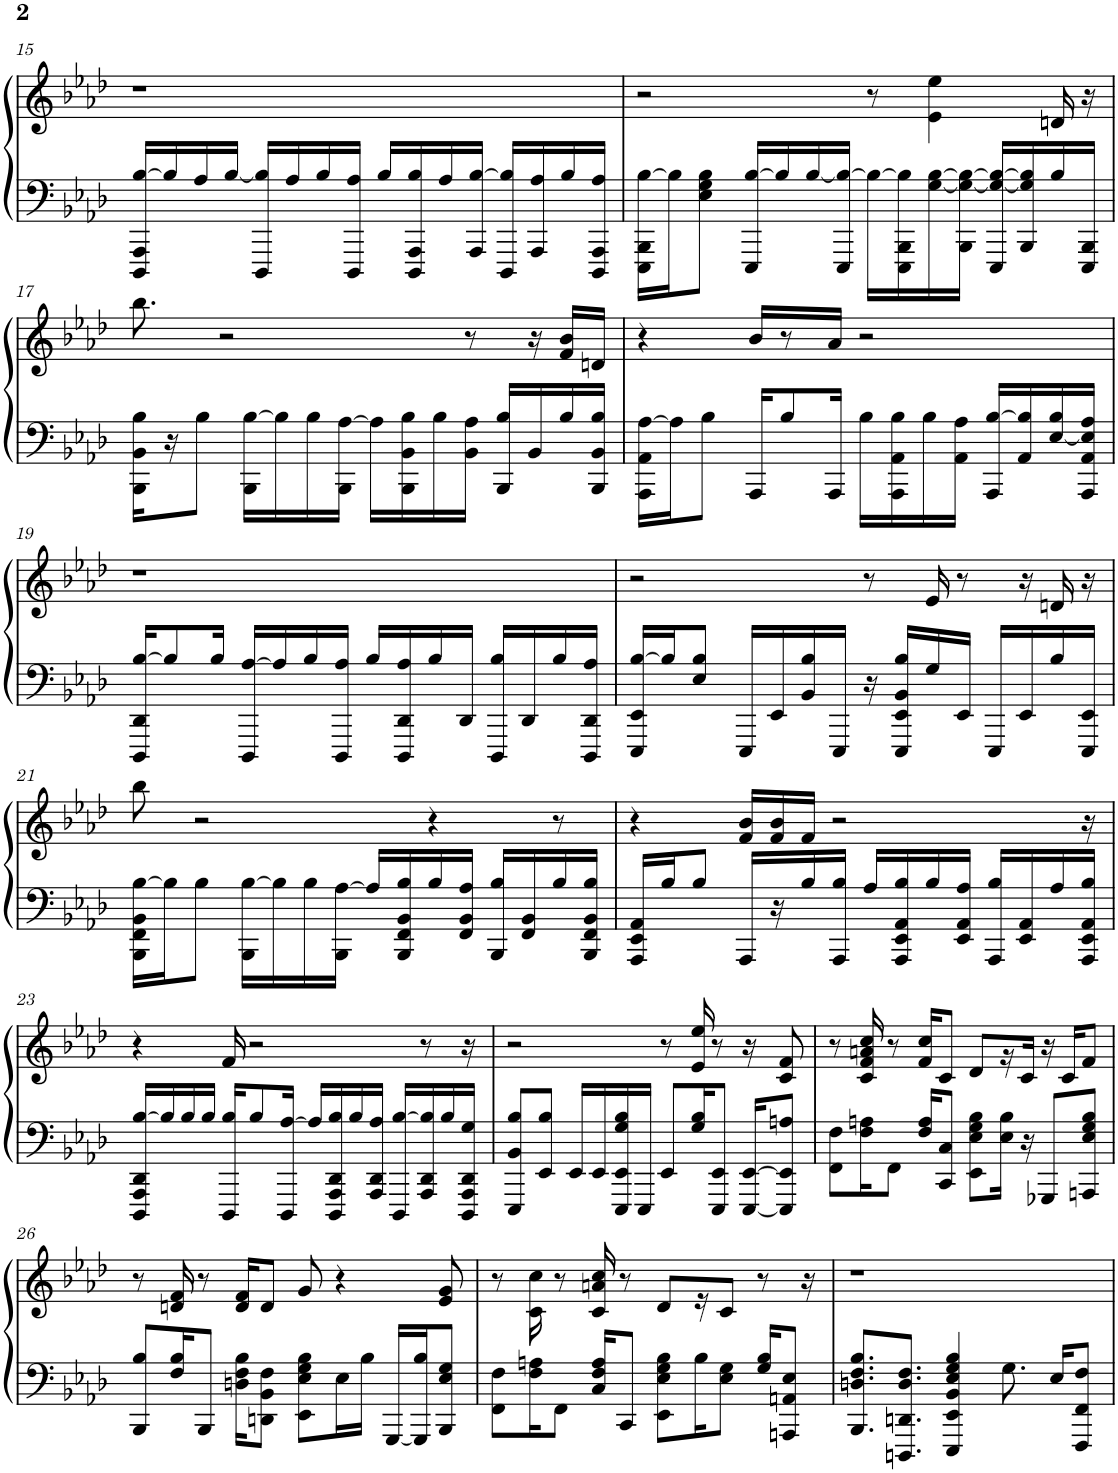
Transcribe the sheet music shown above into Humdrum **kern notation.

**kern	**kern
*part1	*part1
*staff2	*staff1
*I"Piano	*
*I'Pno	*
!!LO:PB:g=z
*clefF4	*clefG2
*k[b-e-a-d-]	*k[b-e-a-d-]
*A-:	*A-:
*M4/4	*M4/4
=15	=15
16DDD-/ 16AAA-/ [16B-/LL	1r
16B-/]	.
16A-/	.
[16B-/JJ	.
16DDD-/ 16B-/]LL	.
16A-/	.
16B-/	.
16DDD-/ 16A-/JJ	.
16B-/LL	.
16DDD-/ 16AAA-/ 16B-/	.
16A-/	.
16AAA-/ [16B-/JJ	.
16DDD-/ 16B-/]LL	.
16AAA-/ 16A-/	.
16B-/	.
16DDD-/ 16AAA-/ 16A-/JJ	.
=16	=16
16EEE-\ 16BBB-\ [16B-\LL	2r
16B-\J]	.
8E-\ 8G\ 8B-\J	.
16EEE-/ [16B-/LL	.
16B-/]	.
[16B-/	.
16EEE-/ 16B-/_JJ	.
16B-\LL_	8r
16EEE-\ 16BBB-\ 16B-\]	.
[16G\ [16B-\	4e-\ 4ee-\
16BBB-\ 16G\_ 16B-\_JJ	.
16EEE-/ 16G/_ 16B-/_LL	.
16BBB-/ 16G/] 16B-/]	.
16B-/	16dn/
16EEE-/ 16BBB-/JJ	16r
!!LO:LB:g=z
=17	=17
16BBB-\ 16BB-\ 16B-\LL	8.bb-\
16r	.
8B-\J	.
.	2r
16BBB-\ [16B-\LL	.
16B-\]	.
16B-\	.
16BBB-\ [16A-\JJ	.
16A-\LL]	.
16BBB-\ 16BB-\ 16B-\	.
16B-\	.
16BB-\ 16A-\JJ	8r
16BBB-/ 16B-/LL	.
16BB-/	16r
16B-/	16f/ 16b-/LL
16BBB-/ 16BB-/ 16B-/JJ	16dn/JJ
=18	=18
16AAA-\ 16AA-\ [16A-\LL	4r
16A-\J]	.
8B-\J	.
16AAA-/KL	16b-/KL
8B-/	8r
16AAA-/Jk	16a-/Jk
16B-\LL	2r
16AAA-\ 16AA-\ 16B-\	.
16B-\	.
16AA-\ 16A-\JJ	.
16AAA-/ [16B-/LL	.
16AA-/ 16B-/]	.
[16E-/ 16B-/	.
16AAA-/ 16AA-/ 16E-/] 16A-/JJ	.
!!LO:LB:g=z
=19	=19
16DDD-/ 16DD-/ [16B-/KL	1r
8B-/]	.
16B-/Jk	.
16DDD-/ [16A-/LL	.
16A-/]	.
16B-/	.
16DDD-/ 16A-/JJ	.
16B-/LL	.
16DDD-/ 16DD-/ 16A-/	.
16B-/	.
16DD-/JJ	.
16DDD-/ 16B-/LL	.
16DD-/	.
16B-/	.
16DDD-/ 16DD-/ 16A-/JJ	.
=20	=20
16EEE-/ 16EE-/ [16B-/LL	2r
16B-/J]	.
8E-/ 8B-/J	.
16EEE-/LL	.
16EE-/	.
16BB-/ 16B-/	.
16EEE-/JJ	.
16r	8r
16EEE-/ 16EE-/ 16BB-/ 16B-/LL	.
16G/	16e-/
16EE-/JJ	8r
16EEE-/LL	.
16EE-/	16r
16B-/	16dn/
16EEE-/ 16EE-/JJ	16r
!!LO:LB:g=z
=21	=21
16BBB-\ 16FF\ 16BB-\ [16B-\LL	8bb-\
16B-\J]	.
8B-\J	2r
16BBB-\ [16B-\LL	.
16B-\]	.
16B-\	.
16BBB-\ [16A-\JJ	.
16A-/LL]	.
16BBB-/ 16FF/ 16BB-/ 16B-/	.
16B-/	4r
16FF/ 16BB-/ 16A-/JJ	.
16BBB-/ 16B-/LL	.
16FF/ 16BB-/	.
16B-/	8r
16BBB-/ 16FF/ 16BB-/ 16B-/JJ	.
=22	=22
16AAA-/ 16EE-/ 16AA-/LL	4r
16B-/J	.
8B-/J	.
16AAA-/LL	16f/ 16b-/LL
16r	16f/ 16b-/
16B-/	16f/JJ
16AAA-/ 16B-/JJ	2r
16A-/LL	.
16AAA-/ 16EE-/ 16AA-/ 16B-/	.
16B-/	.
16EE-/ 16AA-/ 16A-/JJ	.
16AAA-/ 16B-/LL	.
16EE-/ 16AA-/	.
16A-/	.
16AAA-/ 16EE-/ 16AA-/ 16B-/JJ	16r
!!LO:LB:g=z
=23	=23
16DDD-/ 16AAA-/ 16DD-/ [16B-/LL	4r
16B-/]	.
16B-/	.
16B-/JJ	.
16DDD-/ 16B-/KL	16f/
8B-/	2r
16DDD-/ [16A-/Jk	.
16A-/LL]	.
16DDD-/ 16AAA-/ 16DD-/ 16B-/	.
16B-/	.
16AAA-/ 16DD-/ 16A-/JJ	.
16DDD-/ [16B-/LL	.
16AAA-/ 16DD-/ 16B-/]	8r
16B-/	.
16DDD-/ 16AAA-/ 16DD-/ 16G/JJ	16r
=24	=24
8EEE-/ 8BB-/ 8B-/L	2r
8EE-/ 8B-/J	.
16EE-/LL	.
16EE-/	.
16EEE-/ 16EE-/ 16G/ 16B-/	.
16EEE-/JJ	.
8EE-/L	8r
16G/ 16B-/K	16e-/ 16ee-/
8EEE-/ 8EE-/J	8r
[16EEE-/ [16EE-/KL	16r
8EEE-/] 8EE-/] 8An/J	8c/ 8f/
=25	=25
8FF\ 8F\L	8r
16F\ 16An\K	16c/ 16f/ 16an/ 16cc/
8FF\J	8r
16F/ 16A/KL	16f/ 16cc/KL
8CC/ 8C/J	8c/J
8EE-\ 8E-\ 8G\ 8B-\L	8d-/L
16E-\ 16B-\Jk	16r
16r	16c/JJ
8GGG-X/L	16r
.	16c/KL
8AAAn/ 8E-/ 8G/ 8B-/J	8f/J
!!LO:LB:g=z
=26	=26
8BBB-/ 8B-/L	8r
16F/ 16B-/K	16dn/ 16f/
8BBB-/J	8r
16Dn\ 16F\ 16B-\KL	16d/ 16f/KL
8DDn\ 8BB-\ 8F\J	8d/J
8EE-\ 8E-\ 8G\ 8B-\L	8g/
16E-\L	4r
16B-\JJ	.
[16GGG/LL	.
16GGG/] 16B-/J	.
8BBB-/ 8E-/ 8G/J	8e-/ 8g/
=27	=27
8FF\ 8F\L	8r
16F\ 16An\K	16c\ 16cc\
8FF\J	8r
16C/ 16F/ 16A/KL	16c/ 16an/ 16cc/
8CC/J	8r
8EE-\ 8E-\ 8G\ 8B-\L	8d-/L
16B-\K	16r
8E-\ 8G\J	8c/J
16G/ 16B-/KL	8r
8AAAn/ 8AAn/ 8E-/J	.
.	16r
=28	=28
8.BBB-/ 8.Dn/ 8.F/ 8.B-/L	1r
8.DDDn/ 8.DDn/ 8.D/ 8.F/J	.
4EEE-/ 4EE-/ 4BB-/ 4E-/ 4G/ 4B-/	.
8.G\	.
16E-/KL	.
8FFF/ 8FF/ 8F/J	.
=	=
*-	*-
